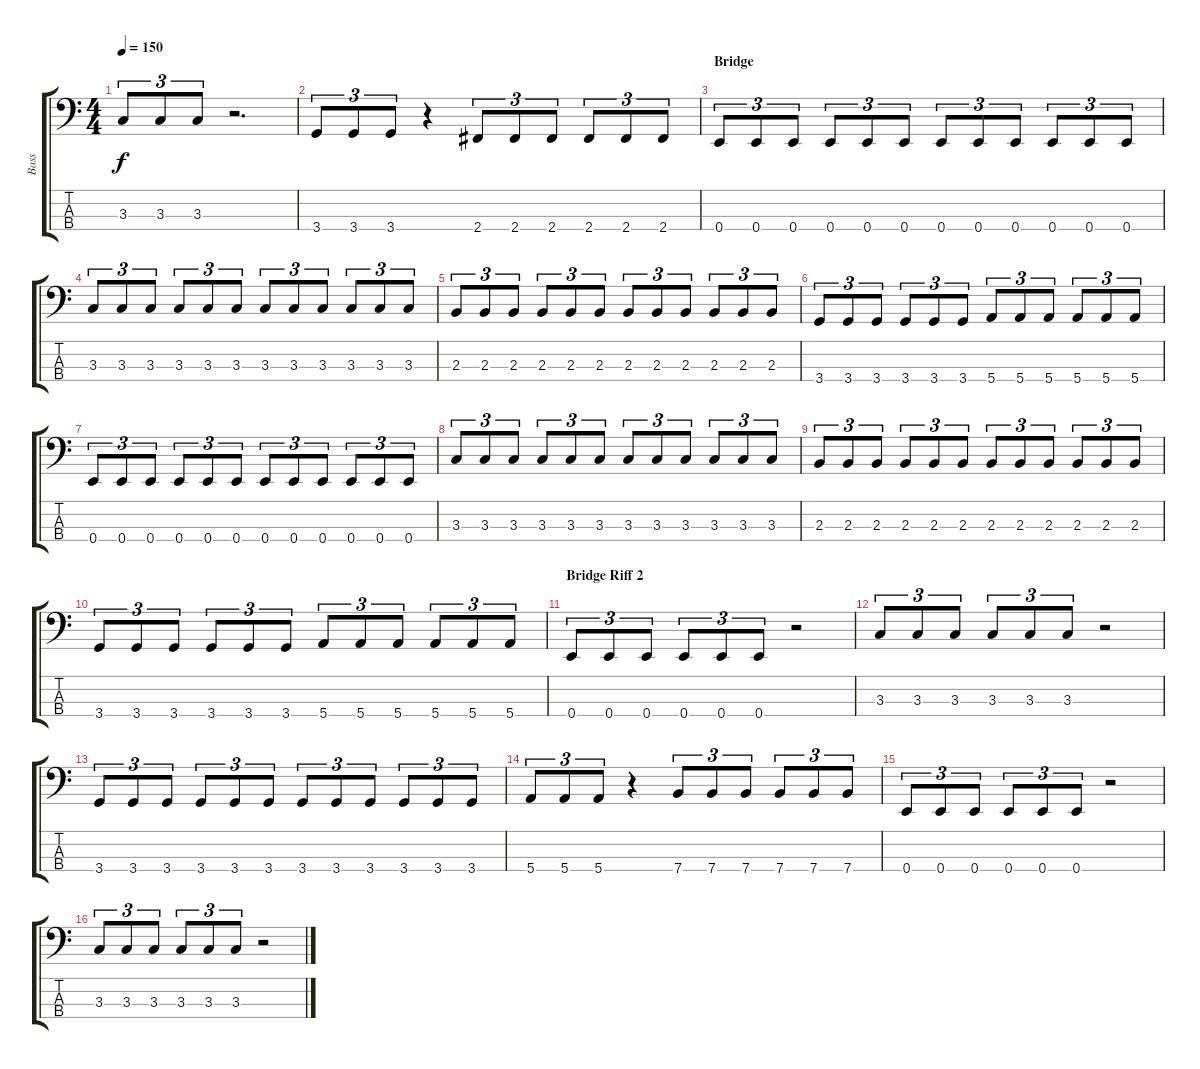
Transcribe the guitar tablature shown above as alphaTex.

\track ("Bass" "Bass") {instrument electricbassfinger}
\staff {score tabs}
\tuning (G2 D2 A1 E1) {hide}
\ts (4 4)
\tempo 150
\clef f4
\ks c
3.3.8{tu (3 2) dy f} 3.3.8{tu (3 2)} 3.3.8{tu (3 2)} r.2{d} |
3.4.8{tu (3 2)} 3.4.8{tu (3 2)} 3.4.8{tu (3 2)} r.4 2.4.8{tu (3 2)} 2.4.8{tu (3 2)} 2.4.8{tu (3 2)} 2.4.8{tu (3 2)} 2.4.8{tu (3 2)} 2.4.8{tu (3 2)} |
\section ("" "Bridge")
0.4.8{tu (3 2)} 0.4.8{tu (3 2)} 0.4.8{tu (3 2)} 0.4.8{tu (3 2)} 0.4.8{tu (3 2)} 0.4.8{tu (3 2)} 0.4.8{tu (3 2)} 0.4.8{tu (3 2)} 0.4.8{tu (3 2)} 0.4.8{tu (3 2)} 0.4.8{tu (3 2)} 0.4.8{tu (3 2)} |
3.3.8{tu (3 2)} 3.3.8{tu (3 2)} 3.3.8{tu (3 2)} 3.3.8{tu (3 2)} 3.3.8{tu (3 2)} 3.3.8{tu (3 2)} 3.3.8{tu (3 2)} 3.3.8{tu (3 2)} 3.3.8{tu (3 2)} 3.3.8{tu (3 2)} 3.3.8{tu (3 2)} 3.3.8{tu (3 2)} |
2.3.8{tu (3 2)} 2.3.8{tu (3 2)} 2.3.8{tu (3 2)} 2.3.8{tu (3 2)} 2.3.8{tu (3 2)} 2.3.8{tu (3 2)} 2.3.8{tu (3 2)} 2.3.8{tu (3 2)} 2.3.8{tu (3 2)} 2.3.8{tu (3 2)} 2.3.8{tu (3 2)} 2.3.8{tu (3 2)} |
3.4.8{tu (3 2)} 3.4.8{tu (3 2)} 3.4.8{tu (3 2)} 3.4.8{tu (3 2)} 3.4.8{tu (3 2)} 3.4.8{tu (3 2)} 5.4.8{tu (3 2)} 5.4.8{tu (3 2)} 5.4.8{tu (3 2)} 5.4.8{tu (3 2)} 5.4.8{tu (3 2)} 5.4.8{tu (3 2)} |
0.4.8{tu (3 2)} 0.4.8{tu (3 2)} 0.4.8{tu (3 2)} 0.4.8{tu (3 2)} 0.4.8{tu (3 2)} 0.4.8{tu (3 2)} 0.4.8{tu (3 2)} 0.4.8{tu (3 2)} 0.4.8{tu (3 2)} 0.4.8{tu (3 2)} 0.4.8{tu (3 2)} 0.4.8{tu (3 2)} |
3.3.8{tu (3 2)} 3.3.8{tu (3 2)} 3.3.8{tu (3 2)} 3.3.8{tu (3 2)} 3.3.8{tu (3 2)} 3.3.8{tu (3 2)} 3.3.8{tu (3 2)} 3.3.8{tu (3 2)} 3.3.8{tu (3 2)} 3.3.8{tu (3 2)} 3.3.8{tu (3 2)} 3.3.8{tu (3 2)} |
2.3.8{tu (3 2)} 2.3.8{tu (3 2)} 2.3.8{tu (3 2)} 2.3.8{tu (3 2)} 2.3.8{tu (3 2)} 2.3.8{tu (3 2)} 2.3.8{tu (3 2)} 2.3.8{tu (3 2)} 2.3.8{tu (3 2)} 2.3.8{tu (3 2)} 2.3.8{tu (3 2)} 2.3.8{tu (3 2)} |
3.4.8{tu (3 2)} 3.4.8{tu (3 2)} 3.4.8{tu (3 2)} 3.4.8{tu (3 2)} 3.4.8{tu (3 2)} 3.4.8{tu (3 2)} 5.4.8{tu (3 2)} 5.4.8{tu (3 2)} 5.4.8{tu (3 2)} 5.4.8{tu (3 2)} 5.4.8{tu (3 2)} 5.4.8{tu (3 2)} |
\section ("" "Bridge Riff 2")
0.4.8{tu (3 2)} 0.4.8{tu (3 2)} 0.4.8{tu (3 2)} 0.4.8{tu (3 2)} 0.4.8{tu (3 2)} 0.4.8{tu (3 2)} r.2 |
3.3.8{tu (3 2)} 3.3.8{tu (3 2)} 3.3.8{tu (3 2)} 3.3.8{tu (3 2)} 3.3.8{tu (3 2)} 3.3.8{tu (3 2)} r.2 |
3.4.8{tu (3 2)} 3.4.8{tu (3 2)} 3.4.8{tu (3 2)} 3.4.8{tu (3 2)} 3.4.8{tu (3 2)} 3.4.8{tu (3 2)} 3.4.8{tu (3 2)} 3.4.8{tu (3 2)} 3.4.8{tu (3 2)} 3.4.8{tu (3 2)} 3.4.8{tu (3 2)} 3.4.8{tu (3 2)} |
5.4.8{tu (3 2)} 5.4.8{tu (3 2)} 5.4.8{tu (3 2)} r.4 7.4.8{tu (3 2)} 7.4.8{tu (3 2)} 7.4.8{tu (3 2)} 7.4.8{tu (3 2)} 7.4.8{tu (3 2)} 7.4.8{tu (3 2)} |
0.4.8{tu (3 2)} 0.4.8{tu (3 2)} 0.4.8{tu (3 2)} 0.4.8{tu (3 2)} 0.4.8{tu (3 2)} 0.4.8{tu (3 2)} r.2 |
3.3.8{tu (3 2)} 3.3.8{tu (3 2)} 3.3.8{tu (3 2)} 3.3.8{tu (3 2)} 3.3.8{tu (3 2)} 3.3.8{tu (3 2)} r.2
